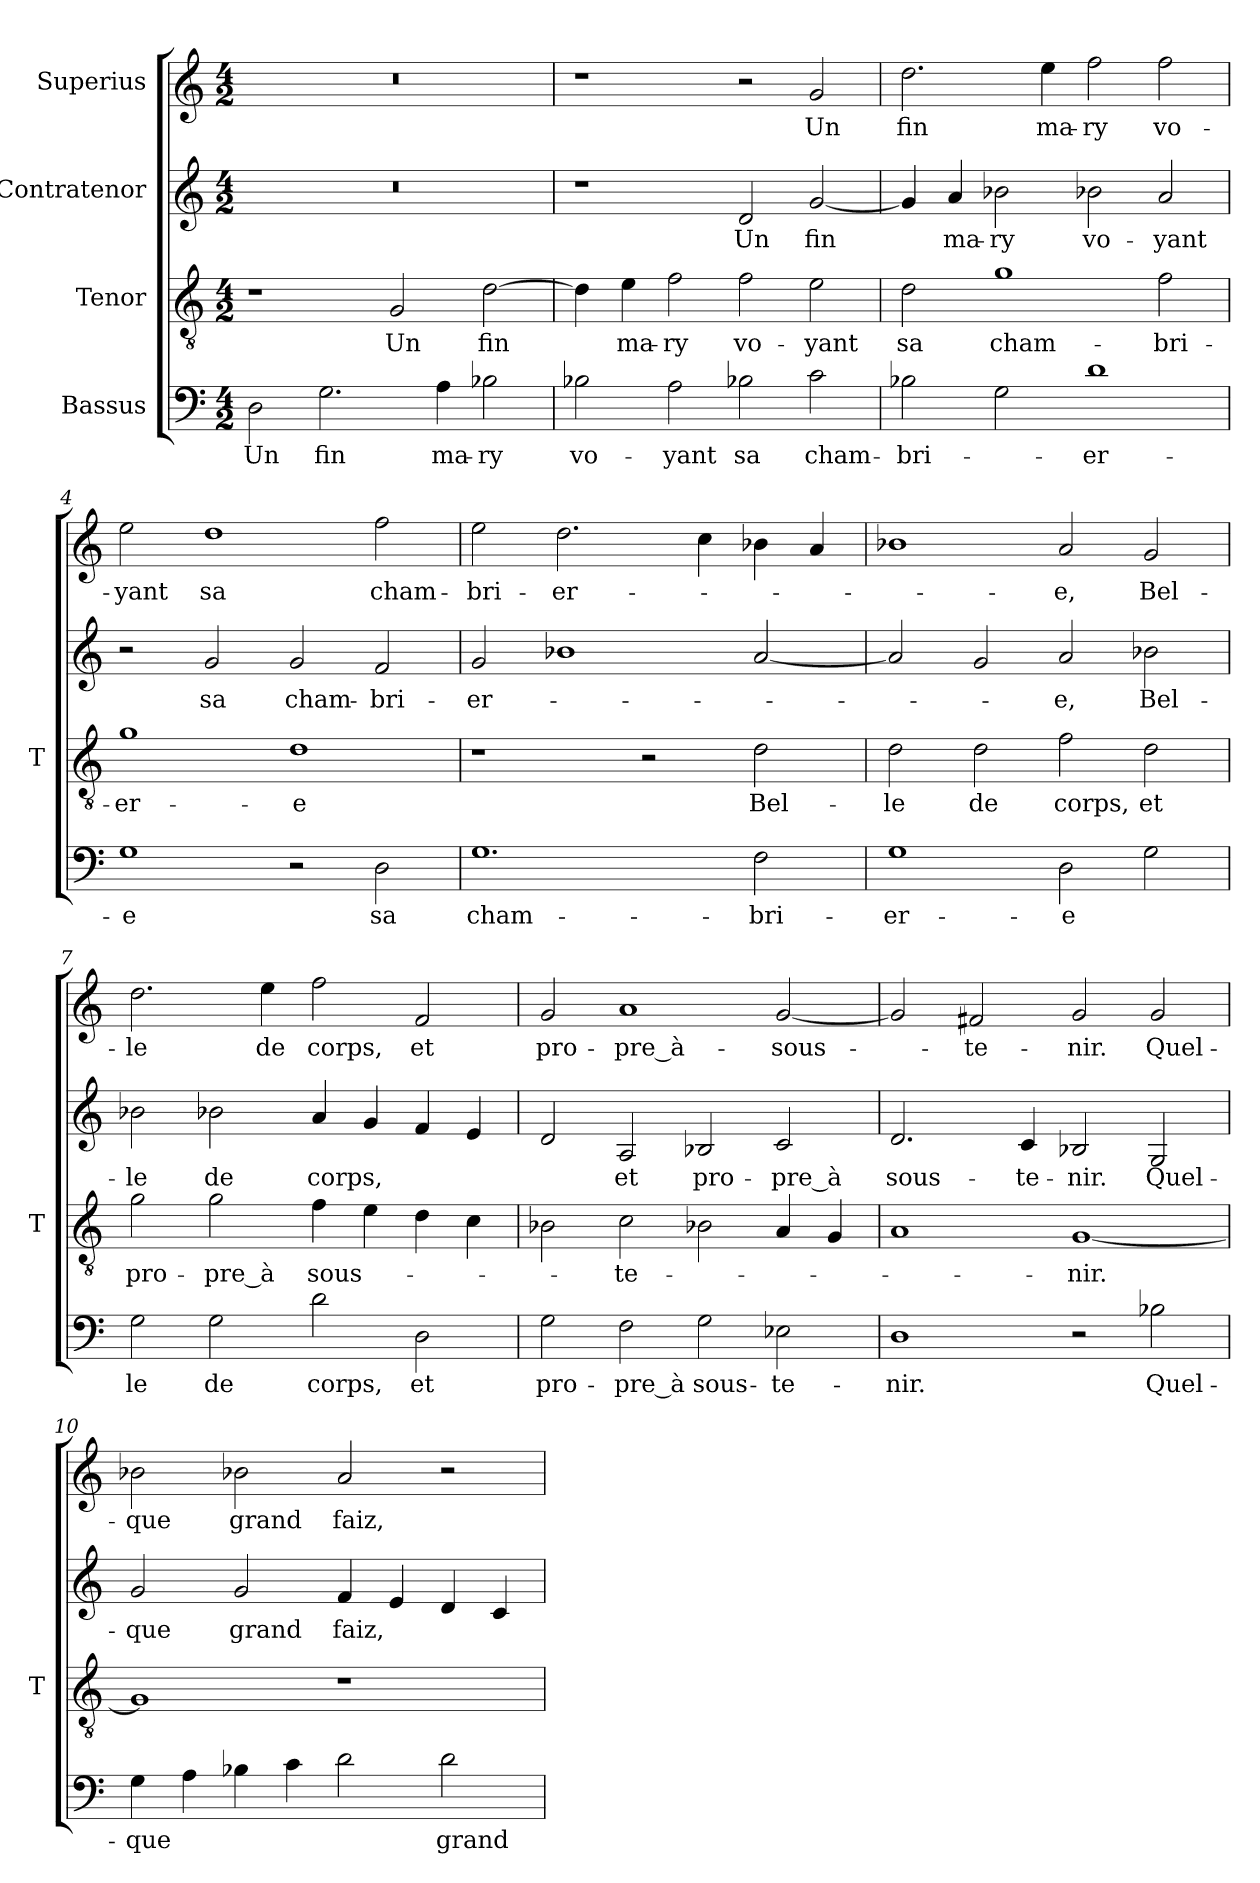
**kern	**text	**kern	**text	**kern	**text	**kern	**text
*part4	*part4	*part3	*part3	*part2	*part2	*part1	*part1
*staff4	*staff4	*staff3	*staff3	*staff2	*staff2	*staff1	*staff1
*I"Bassus	*	*I"Tenor	*	*I"Contratenor	*	*I"Superius	*
*	*	*I'T	*	*	*	*	*
*clefF4	*	*clefGv2	*	*clefG2	*	*clefG2	*
*k[]	*	*k[]	*	*k[]	*	*k[]	*
*M4/2	*	*M4/2	*	*M4/2	*	*M4/2	*
=1	=1	=1	=1	=1	=1	=1	=1
2D	-Un	1r	.	0r	.	0r	.
2.G	-fin	.	.	.	.	.	.
.	.	2G	-Un	.	.	.	.
4A	ma-	.	.	.	.	.	.
2B-X	-ry	[2d	-fin	.	.	.	.
=2	=2	=2	=2	=2	=2	=2	=2
2B-X	vo-	4d]	.	1r	.	1r	.
.	.	4e	ma-	.	.	.	.
2A	-yant	2f	-ry	.	.	.	.
2B-X	-sa	2f	vo-	2d	-Un	2r	.
2c	cham-	2e	-yant	[2g	-fin	2g	-Un
=3	=3	=3	=3	=3	=3	=3	=3
2B-X	bri-	2d	-sa	4g]	.	2.dd	-fin
.	.	.	.	4a	ma-	.	.
2G	.	1g	cham-	2b-X	-ry	.	.
.	.	.	.	.	.	4ee	ma-
1d	er-	.	.	2b-X	vo-	2ff	-ry
.	.	2f	bri-	2a	-yant	2ff	vo-
=4	=4	=4	=4	=4	=4	=4	=4
1G	-e	1g	er-	2r	.	2ee	-yant
.	.	.	.	2g	-sa	1dd	-sa
2r	.	1d	-e	2g	cham-	.	.
2D	-sa	.	.	2f	bri-	2ff	cham-
=5	=5	=5	=5	=5	=5	=5	=5
1.G	cham-	1r	.	2g	er-	2ee	bri-
.	.	.	.	1b-X	.	2.dd	er-
.	.	2r	.	.	.	.	.
.	.	.	.	.	.	4cc	.
2F	bri-	2d	Bel-	[2a	.	4b-X	.
.	.	.	.	.	.	4a	.
=6	=6	=6	=6	=6	=6	=6	=6
1G	er-	2d	-le	2a]	.	1b-X	.
.	.	2d	-de	2g	.	.	.
2D	-e	2f	-corps,	2a	-e,	2a	-e,
2G	.	2d	-et	2b-X	Bel-	2g	Bel-
=7	=7	=7	=7	=7	=7	=7	=7
2G	-le	2g	pro-	2b-X	-le	2.dd	-le
2G	-de	2g	-pre_à	2b-X	-de	.	.
.	.	.	.	.	.	4ee	-de
2d	-corps,	4f	sous-	4a	-corps,	2ff	-corps,
.	.	4e	.	4g	.	.	.
2D	-et	4d	.	4f	.	2f	-et
.	.	4c	.	4e	.	.	.
=8	=8	=8	=8	=8	=8	=8	=8
2G	pro-	2B-X	.	2d	.	2g	pro-
2F	-pre_à	2c	te-	2A	-et	1a	pre_à-
2G	sous-	2B-X	.	2B-X	pro-	.	.
2E-X	te-	4A	.	2c	-pre_à	[2g	sous-
.	.	4G	.	.	.	.	.
=9	=9	=9	=9	=9	=9	=9	=9
1D	-nir.	1A	.	2.d	sous-	2g]	.
.	.	.	.	.	.	2f#X	te-
.	.	.	.	4c	te-	.	.
2r	.	[1G	-nir.	2B-X	-nir.	2g	-nir.
2B-X	Quel-	.	.	2G	Quel-	2g	Quel-
=10	=10	=10	=10	=10	=10	=10	=10
4G	-que	1G]	.	2g	-que	2b-X	-que
4A	.	.	.	.	.	.	.
4B-X	.	.	.	2g	-grand	2b-X	-grand
4c	.	.	.	.	.	.	.
2d	.	1r	.	4f	-faiz,	2a	-faiz,
.	.	.	.	4e	.	.	.
2d	-grand	.	.	4d	.	2r	.
.	.	.	.	4c	.	.	.
=	=	=	=	=	=	=	=
*-	*-	*-	*-	*-	*-	*-	*-
